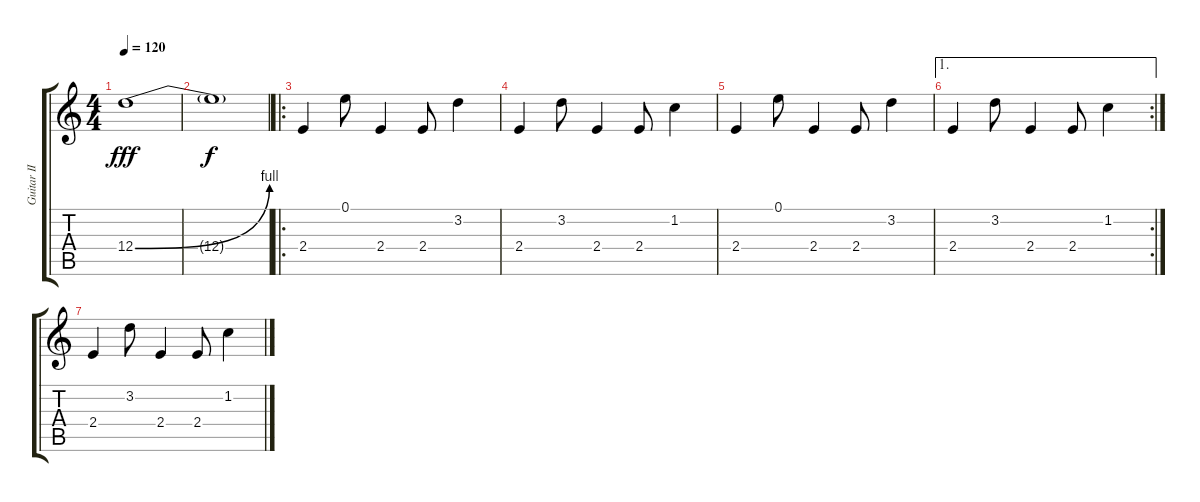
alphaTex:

\track ("Guitar II" "Guitar II") {instrument overdrivenguitar}
\staff {score tabs}
\tuning (E4 B3 G3 D3 A2 E2) {hide}
\ts (4 4)
\tempo 120
\clef g2
\ks c
12.4{be (bend 0 0 60 4)}.1{dy fff} |
12.4{t}.1{dy f} |
\ro
2.4.4 0.1.8 2.4.4 2.4.8 3.2.4 |
2.4.4 3.2.8 2.4.4 2.4.8 1.2.4 |
2.4.4 0.1.8 2.4.4 2.4.8 3.2.4 |
\ae 1
\rc 2
2.4.4 3.2.8 2.4.4 2.4.8 1.2.4 |
2.4.4 3.2.8 2.4.4 2.4.8 1.2.4
